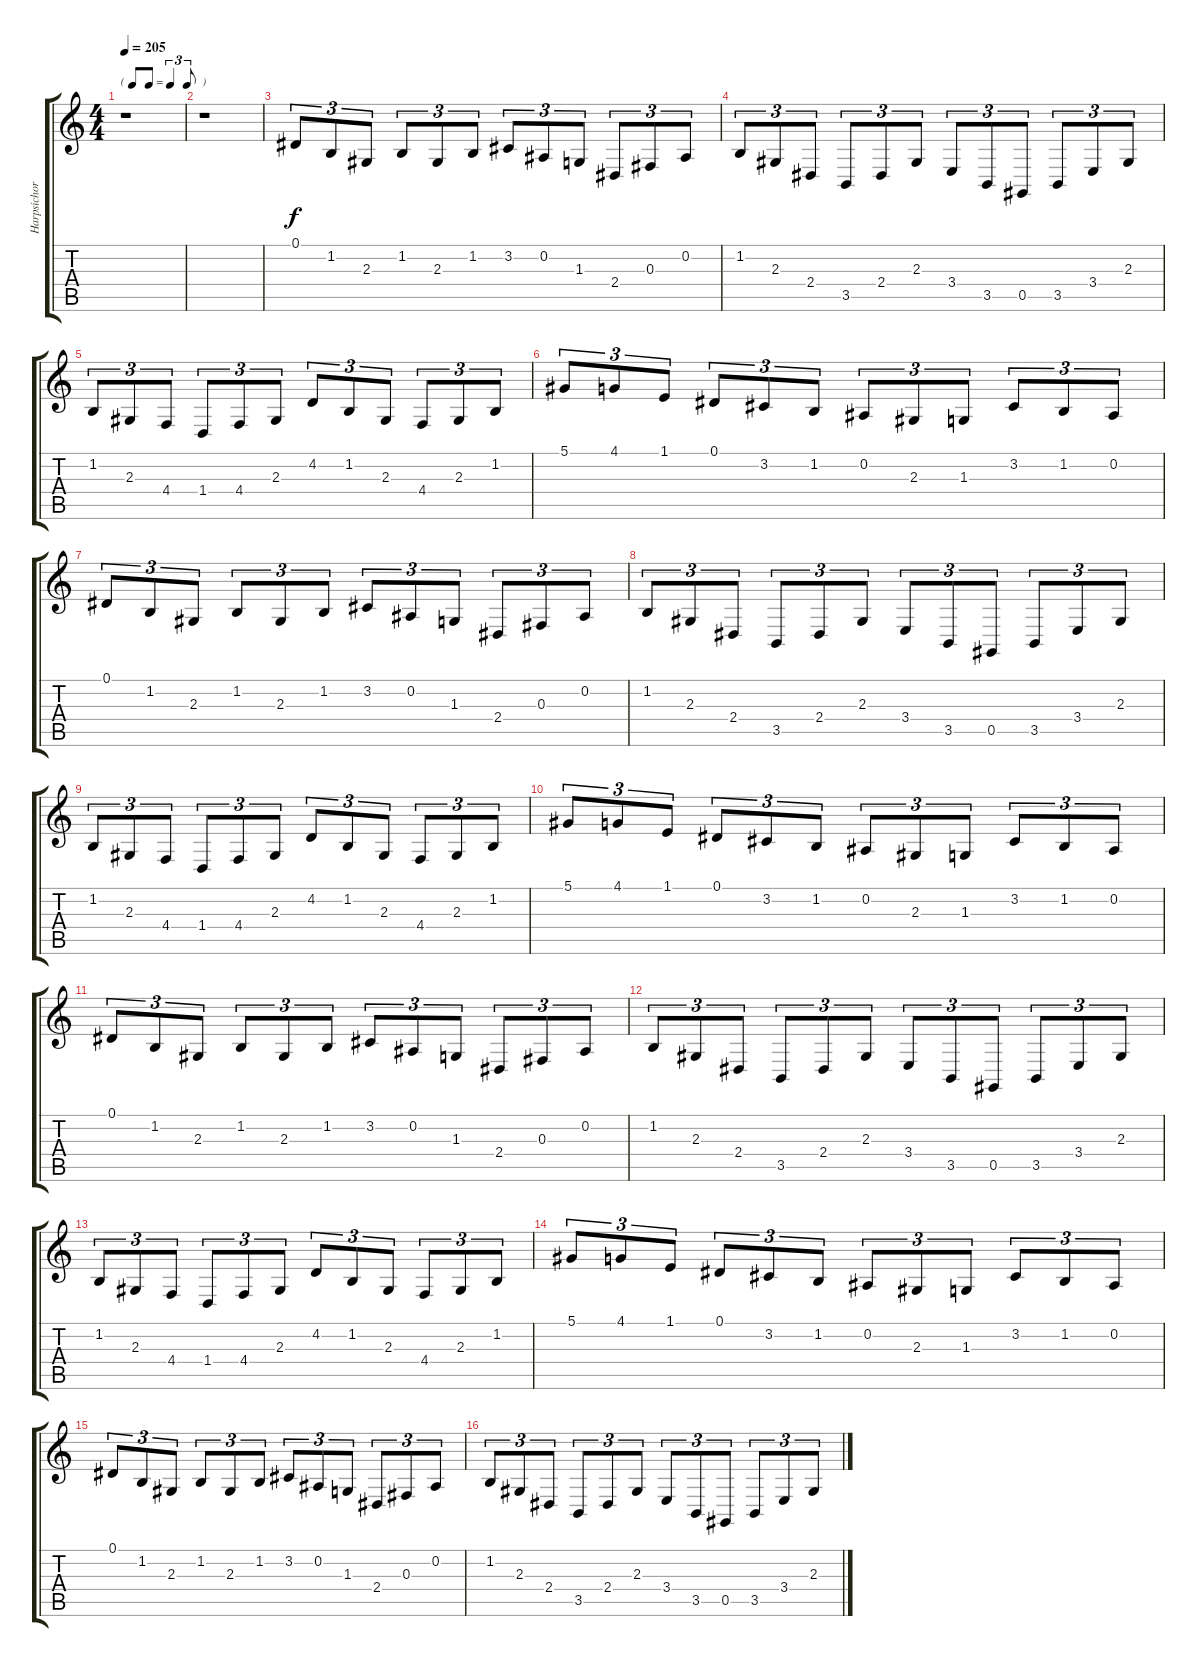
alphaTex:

\track ("Harpsichord" "Harpsichor") {instrument harpsichord}
\staff {score tabs}
\tuning (Eb4 Bb3 Gb3 Db3 Ab2 Eb2) {hide}
\ts (4 4)
\tf triplet8th
\tempo 205
\clef g2
\ks c
r.1{dy f instrument harpsichord} |
r.1 |
0.1.8{tu (3 2)} 1.2.8{tu (3 2)} 2.3.8{tu (3 2)} 1.2.8{tu (3 2)} 2.3.8{tu (3 2)} 1.2.8{tu (3 2)} 3.2.8{tu (3 2)} 0.2.8{tu (3 2)} 1.3.8{tu (3 2)} 2.4.8{tu (3 2)} 0.3.8{tu (3 2)} 0.2.8{tu (3 2)} |
1.2.8{tu (3 2)} 2.3.8{tu (3 2)} 2.4.8{tu (3 2)} 3.5.8{tu (3 2)} 2.4.8{tu (3 2)} 2.3.8{tu (3 2)} 3.4.8{tu (3 2)} 3.5.8{tu (3 2)} 0.5.8{tu (3 2)} 3.5.8{tu (3 2)} 3.4.8{tu (3 2)} 2.3.8{tu (3 2)} |
1.2.8{tu (3 2)} 2.3.8{tu (3 2)} 4.4.8{tu (3 2)} 1.4.8{tu (3 2)} 4.4.8{tu (3 2)} 2.3.8{tu (3 2)} 4.2.8{tu (3 2)} 1.2.8{tu (3 2)} 2.3.8{tu (3 2)} 4.4.8{tu (3 2)} 2.3.8{tu (3 2)} 1.2.8{tu (3 2)} |
5.1.8{tu (3 2)} 4.1.8{tu (3 2)} 1.1.8{tu (3 2)} 0.1.8{tu (3 2)} 3.2.8{tu (3 2)} 1.2.8{tu (3 2)} 0.2.8{tu (3 2)} 2.3.8{tu (3 2)} 1.3.8{tu (3 2)} 3.2.8{tu (3 2)} 1.2.8{tu (3 2)} 0.2.8{tu (3 2)} |
0.1.8{tu (3 2)} 1.2.8{tu (3 2)} 2.3.8{tu (3 2)} 1.2.8{tu (3 2)} 2.3.8{tu (3 2)} 1.2.8{tu (3 2)} 3.2.8{tu (3 2)} 0.2.8{tu (3 2)} 1.3.8{tu (3 2)} 2.4.8{tu (3 2)} 0.3.8{tu (3 2)} 0.2.8{tu (3 2)} |
1.2.8{tu (3 2)} 2.3.8{tu (3 2)} 2.4.8{tu (3 2)} 3.5.8{tu (3 2)} 2.4.8{tu (3 2)} 2.3.8{tu (3 2)} 3.4.8{tu (3 2)} 3.5.8{tu (3 2)} 0.5.8{tu (3 2)} 3.5.8{tu (3 2)} 3.4.8{tu (3 2)} 2.3.8{tu (3 2)} |
1.2.8{tu (3 2)} 2.3.8{tu (3 2)} 4.4.8{tu (3 2)} 1.4.8{tu (3 2)} 4.4.8{tu (3 2)} 2.3.8{tu (3 2)} 4.2.8{tu (3 2)} 1.2.8{tu (3 2)} 2.3.8{tu (3 2)} 4.4.8{tu (3 2)} 2.3.8{tu (3 2)} 1.2.8{tu (3 2)} |
5.1.8{tu (3 2)} 4.1.8{tu (3 2)} 1.1.8{tu (3 2)} 0.1.8{tu (3 2)} 3.2.8{tu (3 2)} 1.2.8{tu (3 2)} 0.2.8{tu (3 2)} 2.3.8{tu (3 2)} 1.3.8{tu (3 2)} 3.2.8{tu (3 2)} 1.2.8{tu (3 2)} 0.2.8{tu (3 2)} |
0.1.8{tu (3 2)} 1.2.8{tu (3 2)} 2.3.8{tu (3 2)} 1.2.8{tu (3 2)} 2.3.8{tu (3 2)} 1.2.8{tu (3 2)} 3.2.8{tu (3 2)} 0.2.8{tu (3 2)} 1.3.8{tu (3 2)} 2.4.8{tu (3 2)} 0.3.8{tu (3 2)} 0.2.8{tu (3 2)} |
1.2.8{tu (3 2)} 2.3.8{tu (3 2)} 2.4.8{tu (3 2)} 3.5.8{tu (3 2)} 2.4.8{tu (3 2)} 2.3.8{tu (3 2)} 3.4.8{tu (3 2)} 3.5.8{tu (3 2)} 0.5.8{tu (3 2)} 3.5.8{tu (3 2)} 3.4.8{tu (3 2)} 2.3.8{tu (3 2)} |
1.2.8{tu (3 2)} 2.3.8{tu (3 2)} 4.4.8{tu (3 2)} 1.4.8{tu (3 2)} 4.4.8{tu (3 2)} 2.3.8{tu (3 2)} 4.2.8{tu (3 2)} 1.2.8{tu (3 2)} 2.3.8{tu (3 2)} 4.4.8{tu (3 2)} 2.3.8{tu (3 2)} 1.2.8{tu (3 2)} |
5.1.8{tu (3 2)} 4.1.8{tu (3 2)} 1.1.8{tu (3 2)} 0.1.8{tu (3 2)} 3.2.8{tu (3 2)} 1.2.8{tu (3 2)} 0.2.8{tu (3 2)} 2.3.8{tu (3 2)} 1.3.8{tu (3 2)} 3.2.8{tu (3 2)} 1.2.8{tu (3 2)} 0.2.8{tu (3 2)} |
0.1.8{tu (3 2)} 1.2.8{tu (3 2)} 2.3.8{tu (3 2)} 1.2.8{tu (3 2)} 2.3.8{tu (3 2)} 1.2.8{tu (3 2)} 3.2.8{tu (3 2)} 0.2.8{tu (3 2)} 1.3.8{tu (3 2)} 2.4.8{tu (3 2)} 0.3.8{tu (3 2)} 0.2.8{tu (3 2)} |
1.2.8{tu (3 2)} 2.3.8{tu (3 2)} 2.4.8{tu (3 2)} 3.5.8{tu (3 2)} 2.4.8{tu (3 2)} 2.3.8{tu (3 2)} 3.4.8{tu (3 2)} 3.5.8{tu (3 2)} 0.5.8{tu (3 2)} 3.5.8{tu (3 2)} 3.4.8{tu (3 2)} 2.3.8{tu (3 2)}
